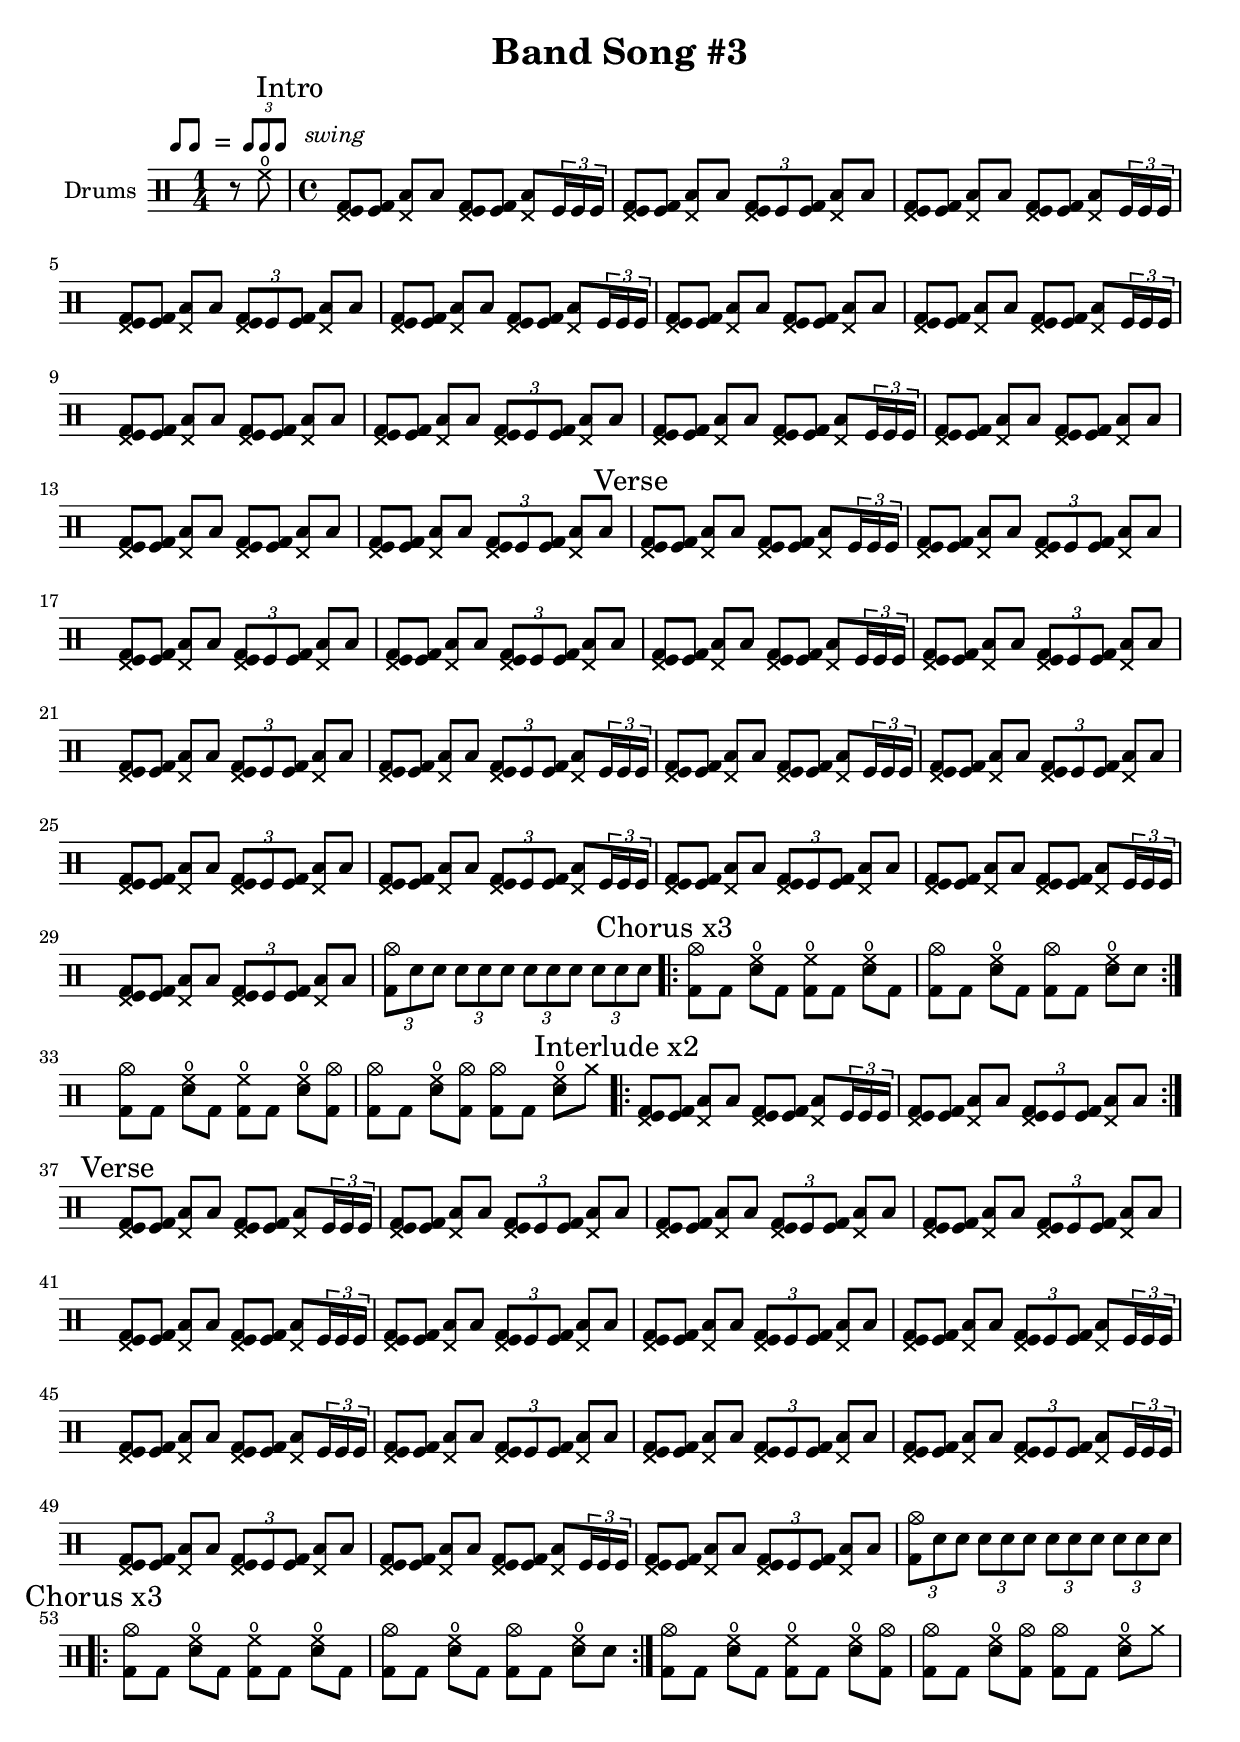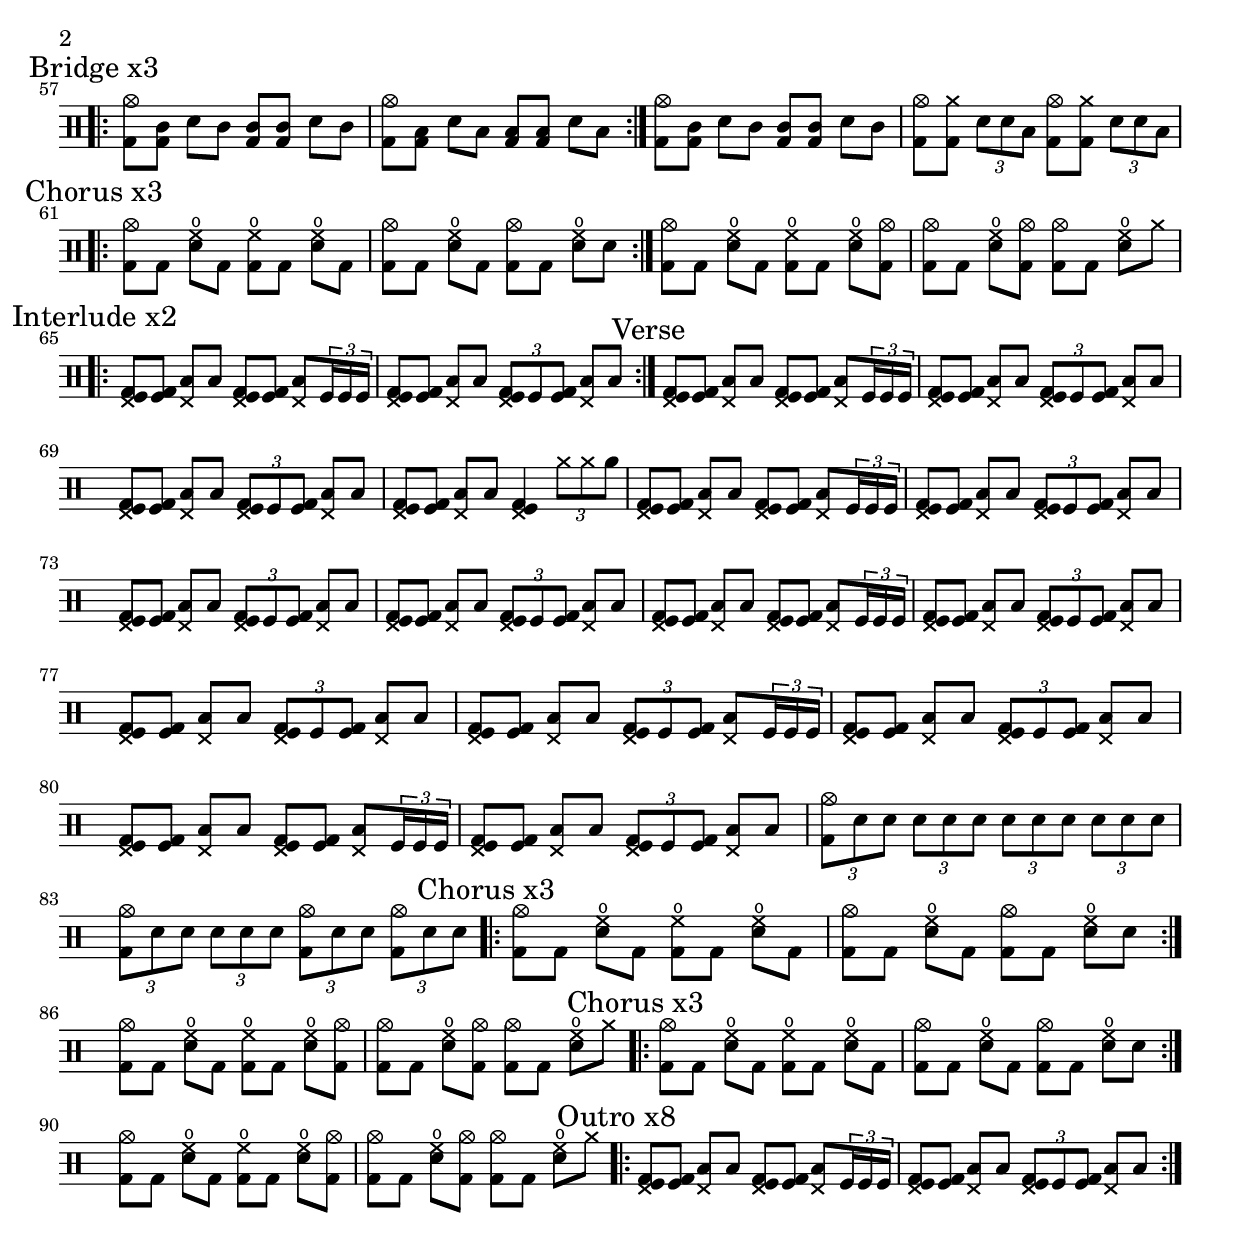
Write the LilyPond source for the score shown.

\version "2.19.80"
%% Swing Markup
%% Source: https://lilypondcookbook.com/

swing = \mark \markup {

  \line \general-align #Y #DOWN {
    \score {

      \new Staff \with {
	fontSize = #-2
	\override StaffSymbol #'line-count = #0
	\override VerticalAxisGroup #'Y-extent = #'(0 . 0)
      }

      \relative {
	\stemUp
	\override Score.SpacingSpanner
	#'common-shortest-duration = #(ly:make-moment 3 16)
	\override Beam #'positions = #'(2.5 . 2.5)
	b'8[ b8]
      }

      \layout {
	ragged-right= ##t
	indent = 0
	\context {
	  \Staff \remove "Clef_engraver"
	  \remove "Time_signature_engraver"
	}
      }
    }

    " ="

    \score {

      \new Staff \with {
	fontSize = #-2
	\override StaffSymbol #'line-count = #0
	\override VerticalAxisGroup #'Y-extent = #'(0 . 0)
      }

      \relative {
	\stemUp
	\override Score.SpacingSpanner
	#'common-shortest-duration = #(ly:make-moment 3 16)
	\override Beam #'positions = #'(2.5 . 2.5)
	\times 2/3 { b'8[ b8 b8] }
      }

      \layout {
	ragged-right= ##t
	indent = 0
	\context {
	  \Staff
	  \remove "Clef_engraver"
	  \remove "Time_signature_engraver" }
      }
    }

    \fontsize #-2
    \italic { "  swing" }
  }

}


\header {
  title = "Band Song #3"
}

verse_base = \drummode {
  <hhp tomfl bd>8 [ <tomfl bd> ]
  <hhp toml> [ toml ]
  <hhp tomfl bd> [ <tomfl bd> ]
  <hhp toml> [ toml ]
}

verse_mid = \drummode {
  <hhp tomfl bd>8 [ <tomfl bd> ]
  <hhp toml> [ toml ]
  \tuplet 3/2 { <hhp tomfl bd> tomfl <tomfl bd> }
  <hhp toml> [ toml ]
}

verse_end = \drummode {
  <hhp tomfl bd>8 [ <tomfl bd> ]
  <hhp toml> [ toml ]
  <hhp tomfl bd> [ <tomfl bd> ]
  <hhp toml>  \tuplet 3/2 { tomfl16 tomfl tomfl } |
}

verse_both = \drummode {
  <hhp tomfl bd>8 [ <tomfl bd> ]
  <hhp toml> [ toml ]
  \tuplet 3/2 { <hhp tomfl bd> tomfl <tomfl bd> }
  <hhp toml>  \tuplet 3/2 { tomfl16 tomfl tomfl } |
}


intro = \drummode {
  \mark "Intro"
  \verse_end
  \verse_mid
  \verse_end
  \verse_mid
  \verse_end
  \verse_base
  \verse_end
  \verse_base
  \verse_mid
  \verse_end
  \verse_base
  \verse_base
  \verse_mid
}

verse = \drummode {
  \mark "Verse"
  \verse_end
  \verse_mid
  \verse_mid
  \verse_mid
  \verse_end
  \verse_mid
  \verse_mid
  \verse_both
  \verse_end
  \verse_mid
  \verse_mid
  \verse_both
  \verse_mid
  \verse_end
  \verse_mid

  \tuplet 3/2 { <cymc bd>8 sn sn }
  \repeat unfold 3 \tuplet 3/2 { sn sn sn } |
}

chorus = \drummode {
  \mark "Chorus x3"

  \repeat volta 3 {
    <cymca bd>8 [ bd ]
    <hho sn> [ bd ]
    <hho bd> [ bd ]
    <hho sn> [ bd ] |

    <cymca bd>8 [ bd ]
    <hho sn> [ bd ]
    <cymca bd> [ bd ]
    <hho sn> [ sn ] |
  }

  <cymca bd>8 [ bd ]
  <hho sn> [ bd ]
  <hho bd> [ bd ]
  <hho sn> [ <cymca bd> ] |

  <cymca bd>8 [ bd ]
  <hho sn> [ <cymca bd> ]
  <cymca bd> [ bd ]
  <hho sn> [ cymcb ] |
}

interlude = \drummode {
  \mark "Interlude x2"

  \repeat volta 2 {
    \verse_end
    \verse_mid
  }
}

bridge = \drummode {
  \mark "Bridge x3"

  \repeat volta 3 {
    <cymca bd>8 [ <tomml bd> ]
    sn [ tomml ]
    <tomml bd> [ <tomml bd> ]
    sn [ tomml ] |

    <cymca bd>8 [ <toml bd> ]
    sn [ toml ]
    <toml bd> [ <toml bd> ]
    sn [ toml ] |
  }

  <cymca bd>8 [ <tomml bd> ]
  sn [ tomml ]
  <tomml bd> [ <tomml bd> ]
  sn [ tomml ] |

  <cymca bd>8 [ <cymcb bd> ]
  \tuplet 3/2 { sn sn toml }
  <cymca bd>8 [ <cymcb bd> ]
  \tuplet 3/2 { sn sn toml }
}

verse_alt = \drummode {
  \mark "Verse"

  \verse_end
  \verse_mid
  \verse_mid

  <hhp tomfl bd>8 [ <tomfl bd> ]
  <hhp toml> [ toml ]
  <hhp tomfl bd>4
  \tuplet 3/2 { cymra8 cymra rb } |

  \verse_end
  \verse_mid
  \verse_mid
  \verse_mid
  \verse_end
  \verse_mid
  \verse_mid
  \verse_both
  \verse_mid
  \verse_end
  \verse_mid

  \tuplet 3/2 { <cymc bd>8 sn sn }
  \repeat unfold 3 \tuplet 3/2 { sn sn sn } |

  \tuplet 3/2 { <cymc bd>8 sn sn }
  \tuplet 3/2 { sn sn sn }
  \tuplet 3/2 { <cymc bd>8 sn sn }
  \tuplet 3/2 { <cymc bd>8 sn sn } |
}

outro = \drummode {
  \mark "Outro x8"

  \repeat volta 8 {
    \verse_end
    \verse_mid
  }
}

music = <<
  \new DrumStaff \with { instrumentName = #"Drums" }

  {
    \swing

    \time 1/4 \drummode { r8 hho | }

    \time 4/4
    \intro
    \verse
    \chorus
    \interlude
    \verse
    \chorus
    \bridge
    \chorus
    \interlude
    \verse_alt
    \chorus
    \chorus
    \outro
  }
>>

\score {
  \music
  \layout { }
}

\score {
  \unfoldRepeats { \music }
  \midi { }
}
